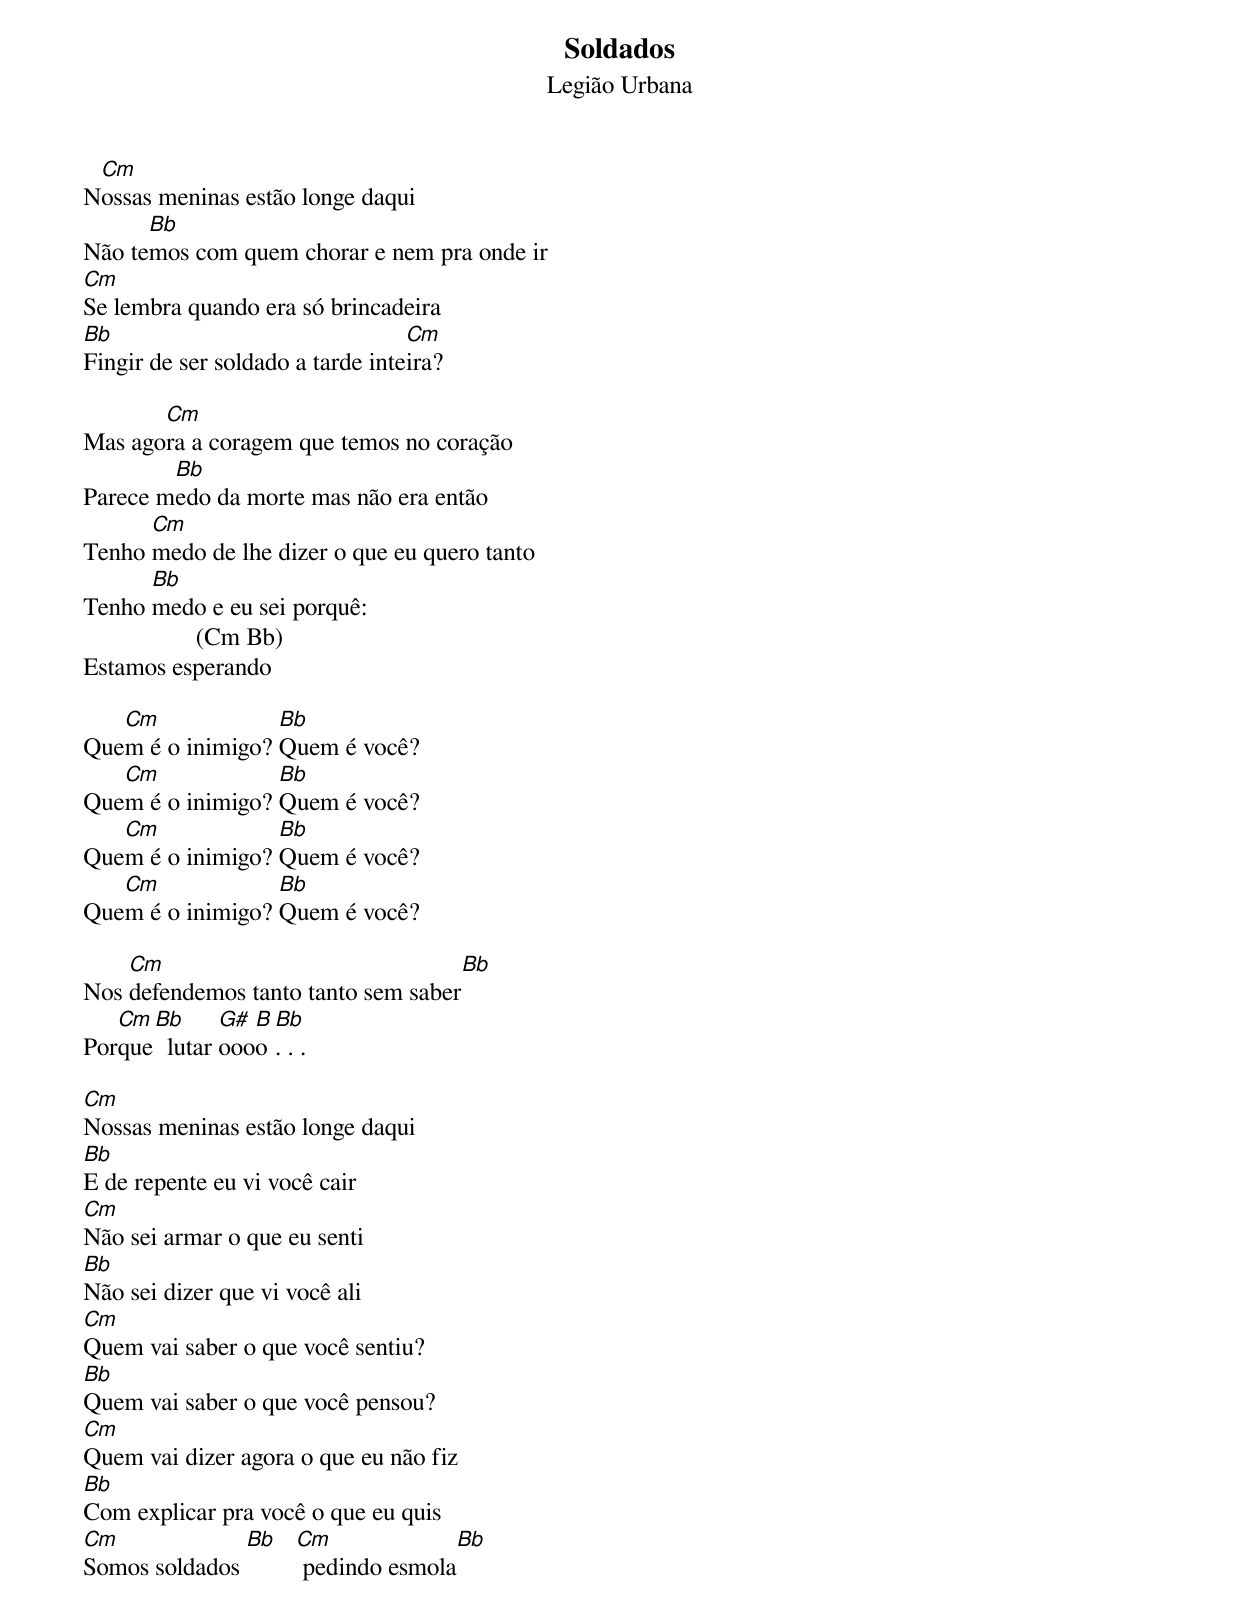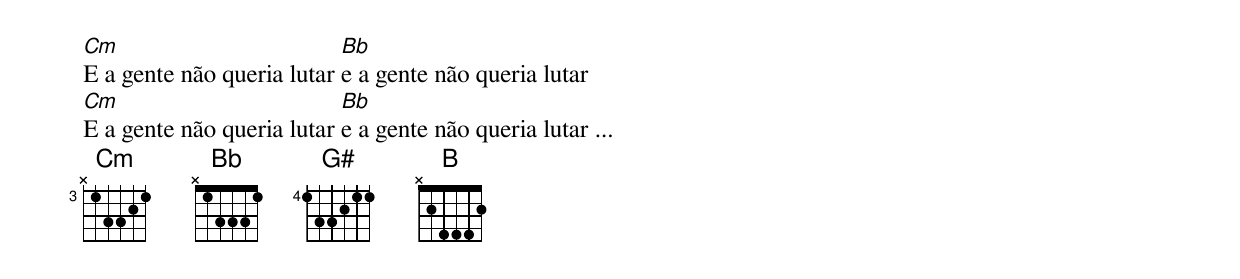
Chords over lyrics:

Soldados
Legião Urbana

 Cm
Nossas meninas estão longe daqui
      Bb
Não temos com quem chorar e nem pra onde ir
Cm
Se lembra quando era só brincadeira
Bb                                Cm
Fingir de ser soldado a tarde inteira?

       Cm
Mas agora a coragem que temos no coração
        Bb
Parece medo da morte mas não era então
      Cm
Tenho medo de lhe dizer o que eu quero tanto
      Bb
Tenho medo e eu sei porquê:
                  (Cm Bb)
Estamos esperando

   Cm             Bb
Quem é o inimigo? Quem é você?
   Cm             Bb
Quem é o inimigo? Quem é você?
   Cm             Bb
Quem é o inimigo? Quem é você?
   Cm             Bb
Quem é o inimigo? Quem é você?

    Cm                               Bb
Nos defendemos tanto tanto sem saber
   Cm Bb      G# B Bb
Porque  lutar oooo . . .

Cm
Nossas meninas estão longe daqui
Bb
E de repente eu vi você cair
Cm
Não sei armar o que eu senti
Bb
Não sei dizer que vi você ali
Cm
Quem vai saber o que você sentiu?
Bb
Quem vai saber o que você pensou?
Cm
Quem vai dizer agora o que eu não fiz
Bb
Com explicar pra você o que eu quis
Cm             Bb Cm               Bb
Somos soldados     pedindo esmola


Cm                         Bb
E a gente não queria lutar e a gente não queria lutar
Cm                         Bb
E a gente não queria lutar e a gente não queria lutar ...
